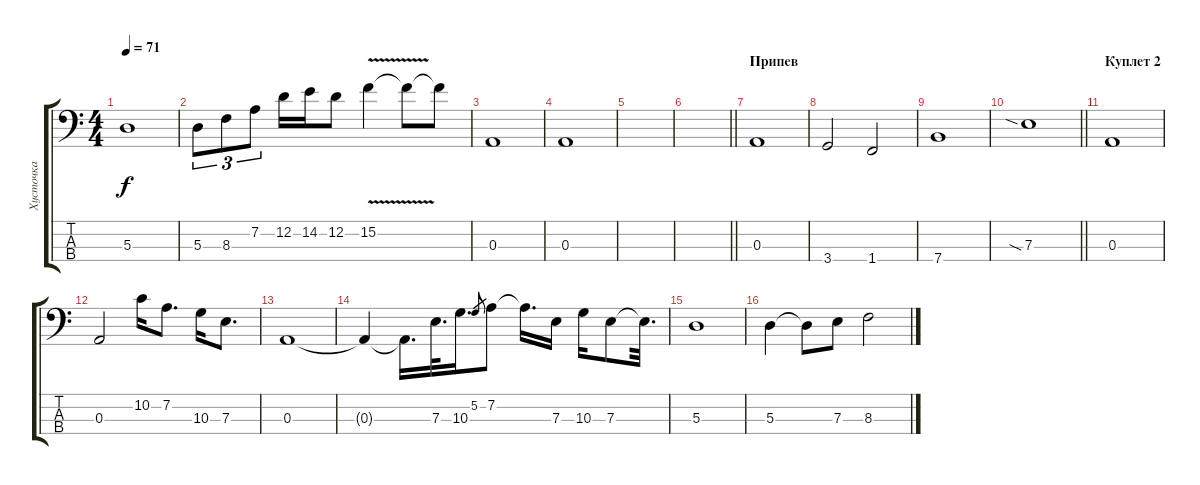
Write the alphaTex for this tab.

\track ("Хусточка" "Хусточка") {instrument electricbassfinger}
\staff {score tabs}
\tuning (G2 D2 A1 E1) {hide}
\ts (4 4)
\tempo 71
\clef f4
\ks c
5.3.1{dy f} |
5.3.8{tu (3 2)} 8.3.8{tu (3 2)} 7.2.8{tu (3 2)} 12.2.16 14.2.16 12.2.8 15.2{v}.4 15.2{t}.8 15.2{t}.8 |
0.3.1 |
0.3.1 |
|
\barLineRight lightlight
|
\section ("" "Припев")
0.3.1 |
3.4.2 1.4.2 |
7.4.1 |
\barLineRight lightlight
7.3{sia}.1 |
\section ("" "Куплет 2")
0.3.1 |
0.3.2 10.2.16 7.2.8{d} 10.3.16 7.3.8{d} |
0.3.1 |
0.3{t}.4 0.3{t}.16{d} 7.3.32{d} 10.3.16{d} 5.2.8{gr} 7.2.8 7.2{t}.16{d} 7.3.16 10.3.16 7.3.8 7.3{t}.32{d} |
5.3.1 |
5.3.4 5.3{t}.8 7.3.8 8.3.2
